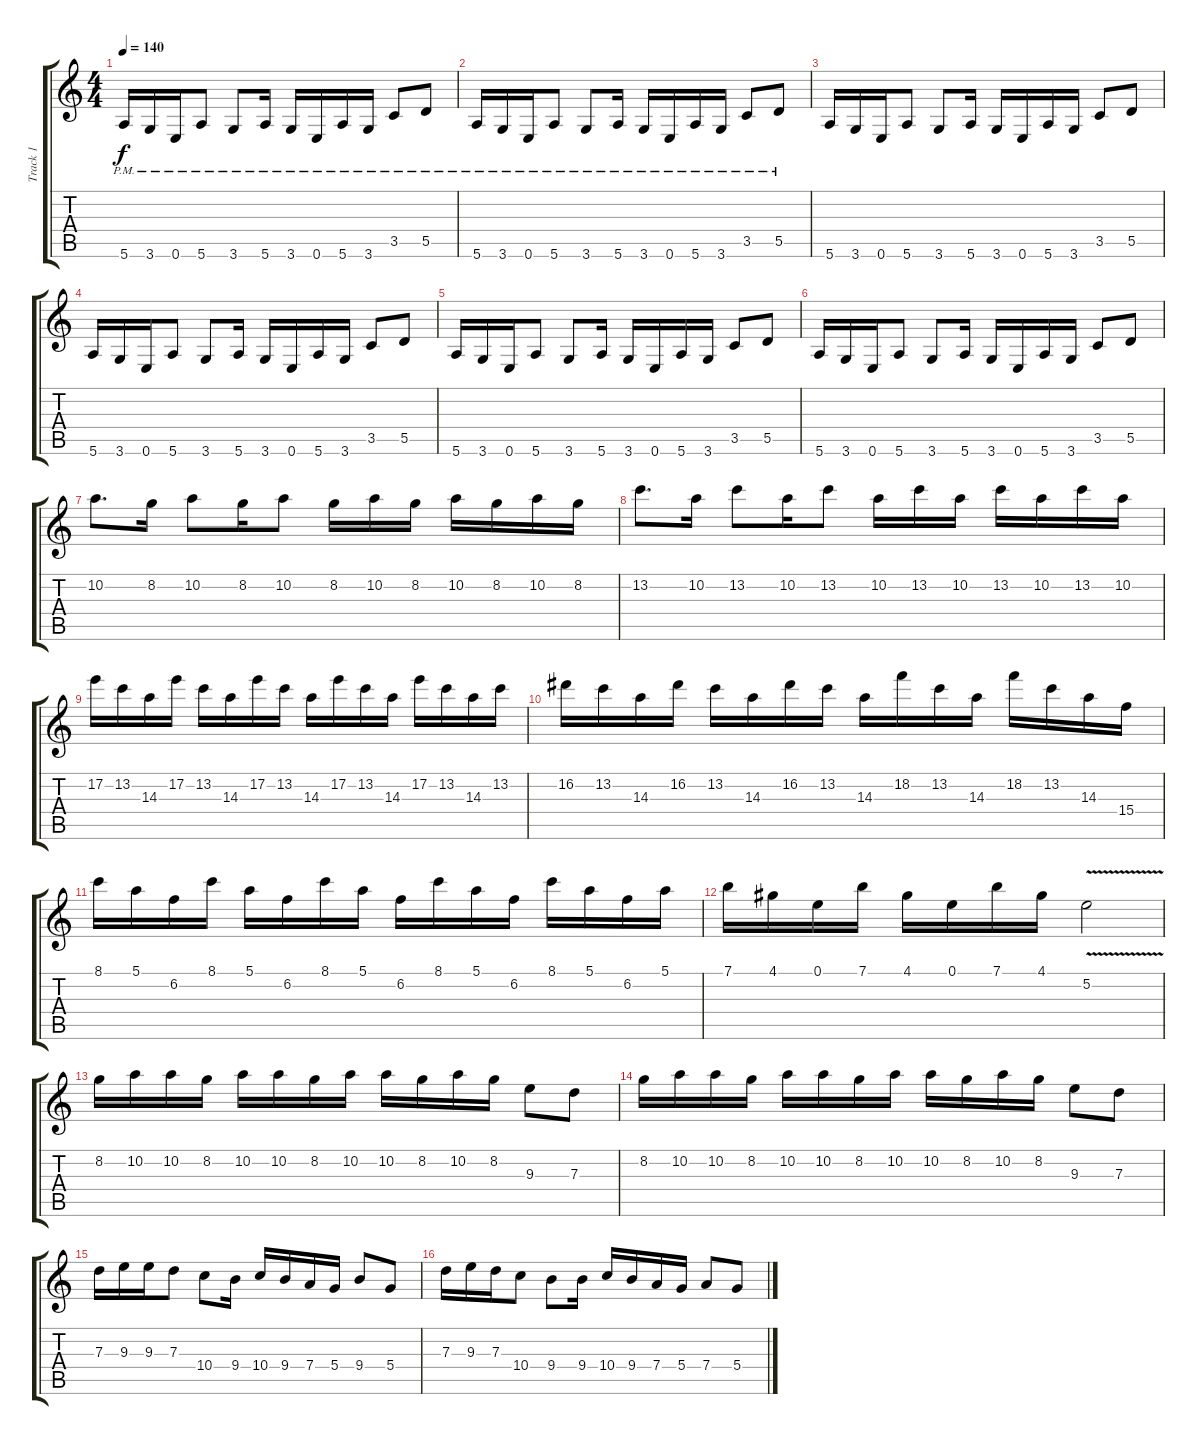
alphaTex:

\track ("Track 1" "Track 1") {instrument overdrivenguitar}
\staff {score tabs}
\tuning (E4 B3 G3 D3 A2 E2) {hide}
\ts (4 4)
\tempo 140
\clef g2
\ks c
5.6{pm}.16{dy f} 3.6{pm}.16 0.6{pm}.16 5.6{pm}.8 3.6{pm}.8 5.6{pm}.16 3.6{pm}.16 0.6{pm}.16 5.6{pm}.16 3.6{pm}.16 3.5{pm}.8 5.5{pm}.8 |
5.6{pm}.16 3.6{pm}.16 0.6{pm}.16 5.6{pm}.8 3.6{pm}.8 5.6{pm}.16 3.6{pm}.16 0.6{pm}.16 5.6{pm}.16 3.6{pm}.16 3.5{pm}.8 5.5{pm}.8 |
5.6.16 3.6.16 0.6.16 5.6.8 3.6.8 5.6.16 3.6.16 0.6.16 5.6.16 3.6.16 3.5.8 5.5.8 |
5.6.16 3.6.16 0.6.16 5.6.8 3.6.8 5.6.16 3.6.16 0.6.16 5.6.16 3.6.16 3.5.8 5.5.8 |
5.6.16 3.6.16 0.6.16 5.6.8 3.6.8 5.6.16 3.6.16 0.6.16 5.6.16 3.6.16 3.5.8 5.5.8 |
5.6.16 3.6.16 0.6.16 5.6.8 3.6.8 5.6.16 3.6.16 0.6.16 5.6.16 3.6.16 3.5.8 5.5.8 |
10.2.8{d} 8.2.16 10.2.8 8.2.16 10.2.8 8.2.16 10.2.16 8.2.16 10.2.16 8.2.16 10.2.16 8.2.16 |
13.2.8{d} 10.2.16 13.2.8 10.2.16 13.2.8 10.2.16 13.2.16 10.2.16 13.2.16 10.2.16 13.2.16 10.2.16 |
17.2.16 13.2.16 14.3.16 17.2.16 13.2.16 14.3.16 17.2.16 13.2.16 14.3.16 17.2.16 13.2.16 14.3.16 17.2.16 13.2.16 14.3.16 13.2.16 |
16.2.16 13.2.16 14.3.16 16.2.16 13.2.16 14.3.16 16.2.16 13.2.16 14.3.16 18.2.16 13.2.16 14.3.16 18.2.16 13.2.16 14.3.16 15.4.16 |
8.1.16 5.1.16 6.2.16 8.1.16 5.1.16 6.2.16 8.1.16 5.1.16 6.2.16 8.1.16 5.1.16 6.2.16 8.1.16 5.1.16 6.2.16 5.1.16 |
7.1.16 4.1.16 0.1.16 7.1.16 4.1.16 0.1.16 7.1.16 4.1.16 5.2{v}.2 |
8.2.16 10.2.16 10.2.16 8.2.16 10.2.16 10.2.16 8.2.16 10.2.16 10.2.16 8.2.16 10.2.16 8.2.16 9.3.8 7.3.8 |
8.2.16 10.2.16 10.2.16 8.2.16 10.2.16 10.2.16 8.2.16 10.2.16 10.2.16 8.2.16 10.2.16 8.2.16 9.3.8 7.3.8 |
7.3.16 9.3.16 9.3.16 7.3.8 10.4.8 9.4.16 10.4.16 9.4.16 7.4.16 5.4.16 9.4.8 5.4.8 |
7.3.16 9.3.16 7.3.16 10.4.8 9.4.8 9.4.16 10.4.16 9.4.16 7.4.16 5.4.16 7.4.8 5.4.8
